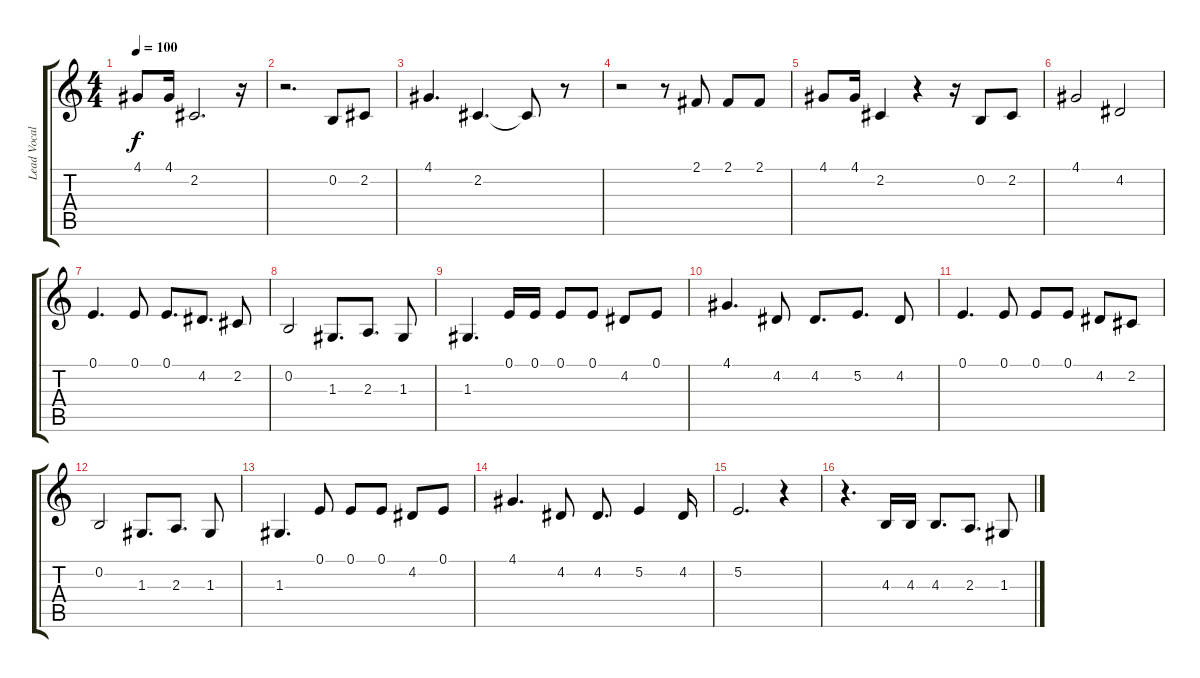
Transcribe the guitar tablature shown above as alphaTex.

\track ("Lead Vocals" "Lead Vocal") {instrument lead6voice}
\staff {score tabs}
\tuning (E4 B3 G3 D3 A2 E2) {hide}
\ts (4 4)
\tempo 100
\clef g2
\ks c
4.1.8{dy f} 4.1.16 2.2.2{d} r.16 |
r.2{d} 0.2.8 2.2.8 |
4.1.4{d} 2.2.4{d} 2.2{t}.8 r.8 |
r.2 r.8 2.1.8 2.1.8 2.1.8 |
4.1.8 4.1.16 2.2.4 r.4 r.16 0.2.8 2.2.8 |
4.1.2 4.2.2 |
0.1.4{d} 0.1.8 0.1.8{d} 4.2.8{d} 2.2.8 |
0.2.2 1.3.8{d} 2.3.8{d} 1.3.8 |
1.3.4{d} 0.1.16 0.1.16 0.1.8 0.1.8 4.2.8 0.1.8 |
4.1.4{d} 4.2.8 4.2.8{d} 5.2.8{d} 4.2.8 |
0.1.4{d} 0.1.8 0.1.8 0.1.8 4.2.8 2.2.8 |
0.2.2 1.3.8{d} 2.3.8{d} 1.3.8 |
1.3.4{d} 0.1.8 0.1.8 0.1.8 4.2.8 0.1.8 |
4.1.4{d} 4.2.8 4.2.8{d} 5.2.4 4.2.16 |
5.2.2{d} r.4 |
r.4{d} 4.3.16 4.3.16 4.3.8{d} 2.3.8{d} 1.3.8
